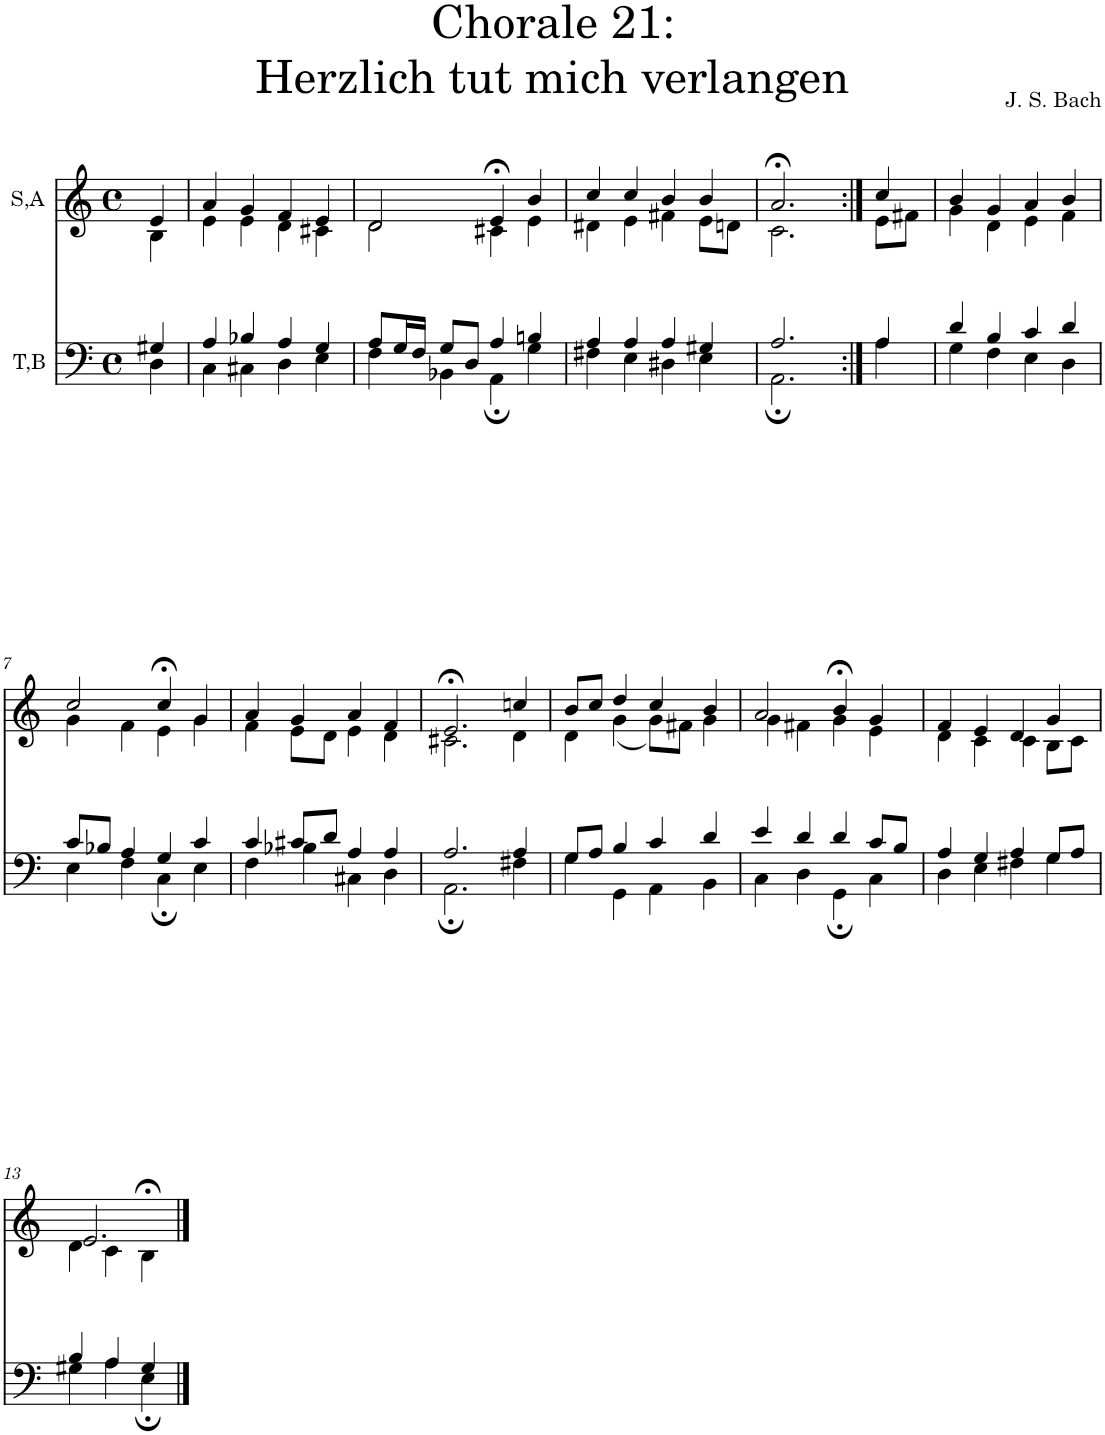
**kern	**kern
*part2	*part1
*staff2	*staff1
*I"T,B	*I"S,A
*clefF4	*clefG2
*k[]	*k[]
*M4/4	*M4/4
*met(c)	*met(c)
=	=
*^	*^
4G#X/	4D\	4e/	4B\
=1	=1	=1	=1
4A/	4C\	4a/	4e\
4B-X/	4C#X\	4g/	4e\
4A/	4D\	4f/	4d\
4G/	4E\	4e/	4c#X\
=2	=2	=2	=2
8A/L	4F\	2d/	2d\
16G/L	.	.	.
16F/JJ	.	.	.
8G/L	4BB-X\	.	.
8D/J	.	.	.
4A/	4AA;\	4e;</	4c#X\
4Bn/	4G\	4b/	4e\
=3	=3	=3	=3
4A/	4F#X\	4cc/	4d#X\
4A/	4E\	4cc/	4e\
4A/	4D#X\	4b/	4f#X\
4G#X/	4E\	4b/	8e\L
.	.	.	8dn\J
=355	=355	=355	=355
2.A/	2.AA;\	2.a;</	2.c\
=356:|!	=356:|!	=356:|!	=356:|!
4A/	4A\	4cc/	8e\L
.	.	.	8f#X\J
=6	=6	=6	=6
4d/	4G\	4b/	4g\
4B/	4F\	4g/	4d\
4c/	4E\	4a/	4e\
4d/	4D\	4b/	4f\
!!LO:LB:g=z	!!
=7	=7	=7	=7
8c/L	4E\	2cc/	4g\
8B-X/J	.	.	.
4A/	4F\	.	4f\
4G/	4C;\	4cc;</	4e\
4c/	4E\	4g/	4g\
=8	=8	=8	=8
4c/	4F\	4a/	4f\
8c#X/L	4B-X\	4g/	8e\L
8d/J	.	.	8d\J
4A/	4C#X\	4a/	4e\
4A/	4D\	4f/	4d\
=9	=9	=9	=9
2.A/	2.AA;\	2.e;</	2.c#X\
4A/	4F#X\	4ccn/	4d\
=10	=10	=10	=10
8G/L	4G\	8b/L	4d\
8A/J	.	8cc/J	.
4B/	4GG\	4dd/	(<4g\
4c/	4AA\	4cc/	8g\L)
.	.	.	8f#X\J
4d/	4BB\	4b/	4g\
=11	=11	=11	=11
4e/	4C\	2a/	4g\
4d/	4D\	.	4f#X\
4d/	4GG;\	4b;</	4g\
8c/L	4C\	4g/	4e\
8B/J	.	.	.
=12	=12	=12	=12
4A/	4D\	4f/	4d\
4G/	4E\	4e/	4c\
4A/	4F#X\	4d/	4c\
8G/L	4G\	4g/	8B\L
8A/J	.	.	8c\J
!!LO:LB:g=z	!!
=13	=13	=13	=13
4B/	4G#X\	2.e/	4d\
4A/	4A\	.	4c\
4G#/	4E;\	.	4B;<\
*v	*v	*	*
*	*v	*v
==	==
*-	*-
